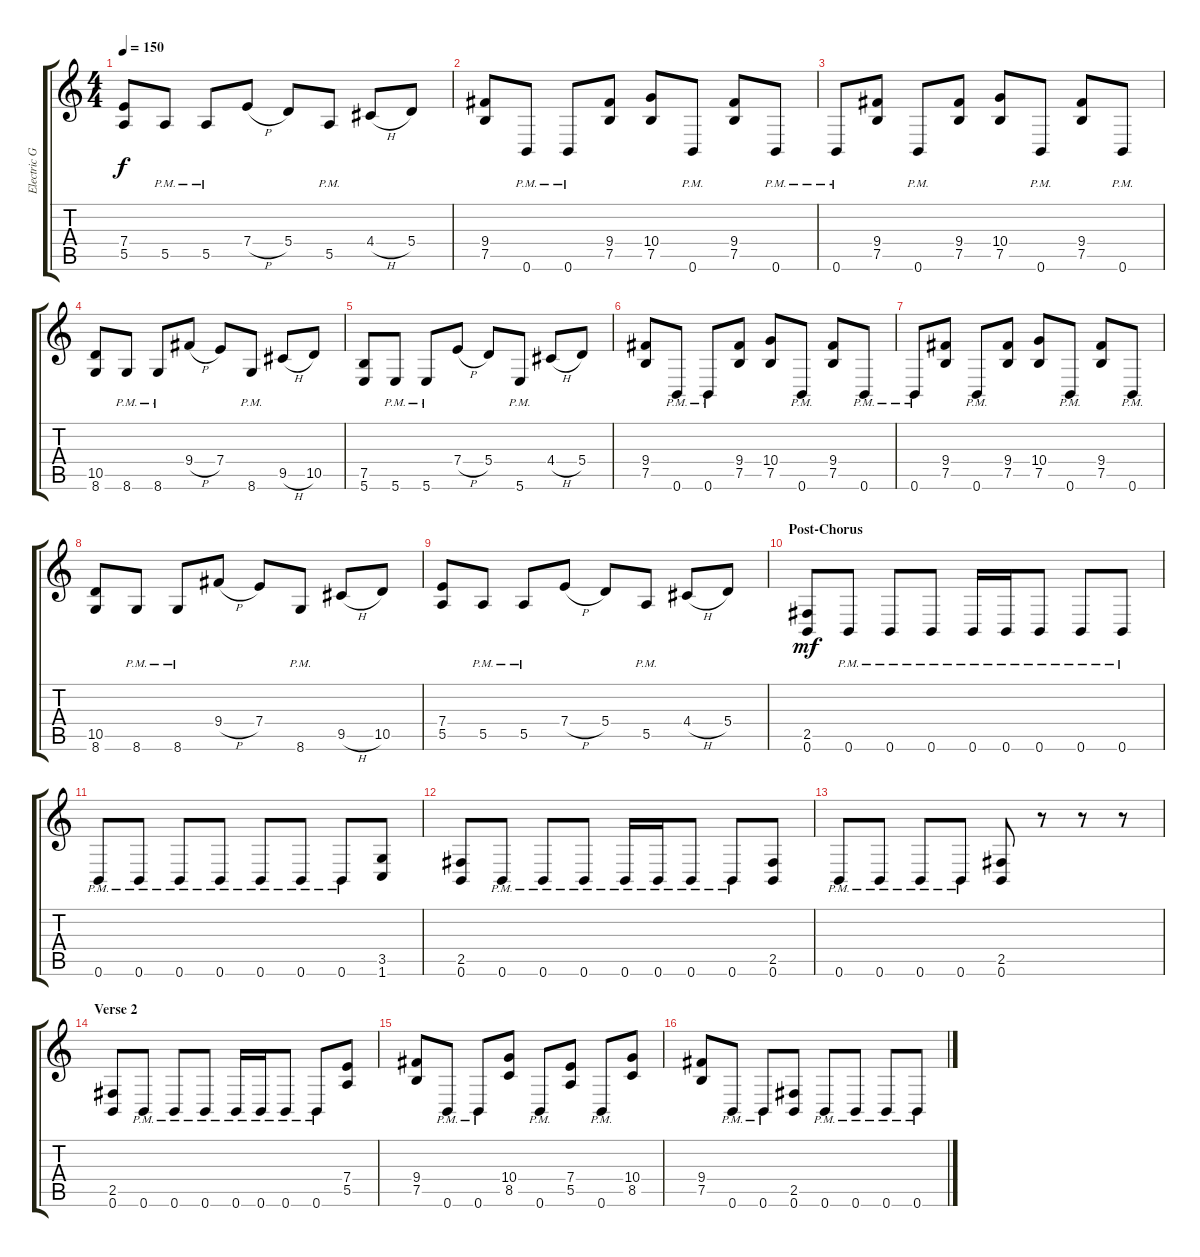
\track ("Electric Guitar" "Electric G") {instrument distortionguitar}
\staff {score tabs}
\tuning (B3 Gb3 D3 A2 E2 B1) {hide}
\ts (4 4)
\tempo 150
\clef g2
\ks c
(7.4 5.5).8{dy f} 5.5{pm}.8 5.5{pm}.8 7.4{h}.8 5.4.8 5.5{pm}.8 4.4{h}.8 5.4.8 |
(9.4 7.5).8 0.6{pm}.8 0.6{pm}.8 (9.4 7.5).8 (10.4 7.5).8 0.6{pm}.8 (9.4 7.5).8 0.6{pm}.8 |
0.6{pm}.8 (9.4 7.5).8 0.6{pm}.8 (9.4 7.5).8 (10.4 7.5).8 0.6{pm}.8 (9.4 7.5).8 0.6{pm}.8 |
(10.5 8.6).8 8.6{pm}.8 8.6{pm}.8 9.4{h}.8 7.4.8 8.6{pm}.8 9.5{h}.8 10.5.8 |
(7.5 5.6).8 5.6{pm}.8 5.6{pm}.8 7.4{h}.8 5.4.8 5.6{pm}.8 4.4{h}.8 5.4.8 |
(9.4 7.5).8 0.6{pm}.8 0.6{pm}.8 (9.4 7.5).8 (10.4 7.5).8 0.6{pm}.8 (9.4 7.5).8 0.6{pm}.8 |
0.6{pm}.8 (9.4 7.5).8 0.6{pm}.8 (9.4 7.5).8 (10.4 7.5).8 0.6{pm}.8 (9.4 7.5).8 0.6{pm}.8 |
(10.5 8.6).8 8.6{pm}.8 8.6{pm}.8 9.4{h}.8 7.4.8 8.6{pm}.8 9.5{h}.8 10.5.8 |
(7.4 5.5).8 5.5{pm}.8 5.5{pm}.8 7.4{h}.8 5.4.8 5.5{pm}.8 4.4{h}.8 5.4.8 |
\section ("" "Post-Chorus")
(2.5 0.6).8{dy mf} 0.6{pm}.8 0.6{pm}.8 0.6{pm}.8 0.6{pm}.16 0.6{pm}.16 0.6{pm}.8 0.6{pm}.8 0.6{pm}.8 |
0.6{pm}.8 0.6{pm}.8 0.6{pm}.8 0.6{pm}.8 0.6{pm}.8 0.6{pm}.8 0.6{pm}.8 (3.5 1.6).8 |
(2.5 0.6).8 0.6{pm}.8 0.6{pm}.8 0.6{pm}.8 0.6{pm}.16 0.6{pm}.16 0.6{pm}.8 0.6{pm}.8 (2.5 0.6).8 |
0.6{pm}.8 0.6{pm}.8 0.6{pm}.8 0.6{pm}.8 (2.5 0.6).8 r.8 r.8 r.8 |
\section ("" "Verse 2")
(2.5 0.6).8 0.6{pm}.8 0.6{pm}.8 0.6{pm}.8 0.6{pm}.16 0.6{pm}.16 0.6{pm}.8 0.6{pm}.8 (7.4 5.5).8 |
(9.4 7.5).8 0.6{pm}.8 0.6{pm}.8 (10.4 8.5).8 0.6{pm}.8 (7.4 5.5).8 0.6{pm}.8 (10.4 8.5).8 |
(9.4 7.5).8 0.6{pm}.8 0.6{pm}.8 (2.5 0.6).8 0.6{pm}.8 0.6{pm}.8 0.6{pm}.8 0.6{pm}.8
